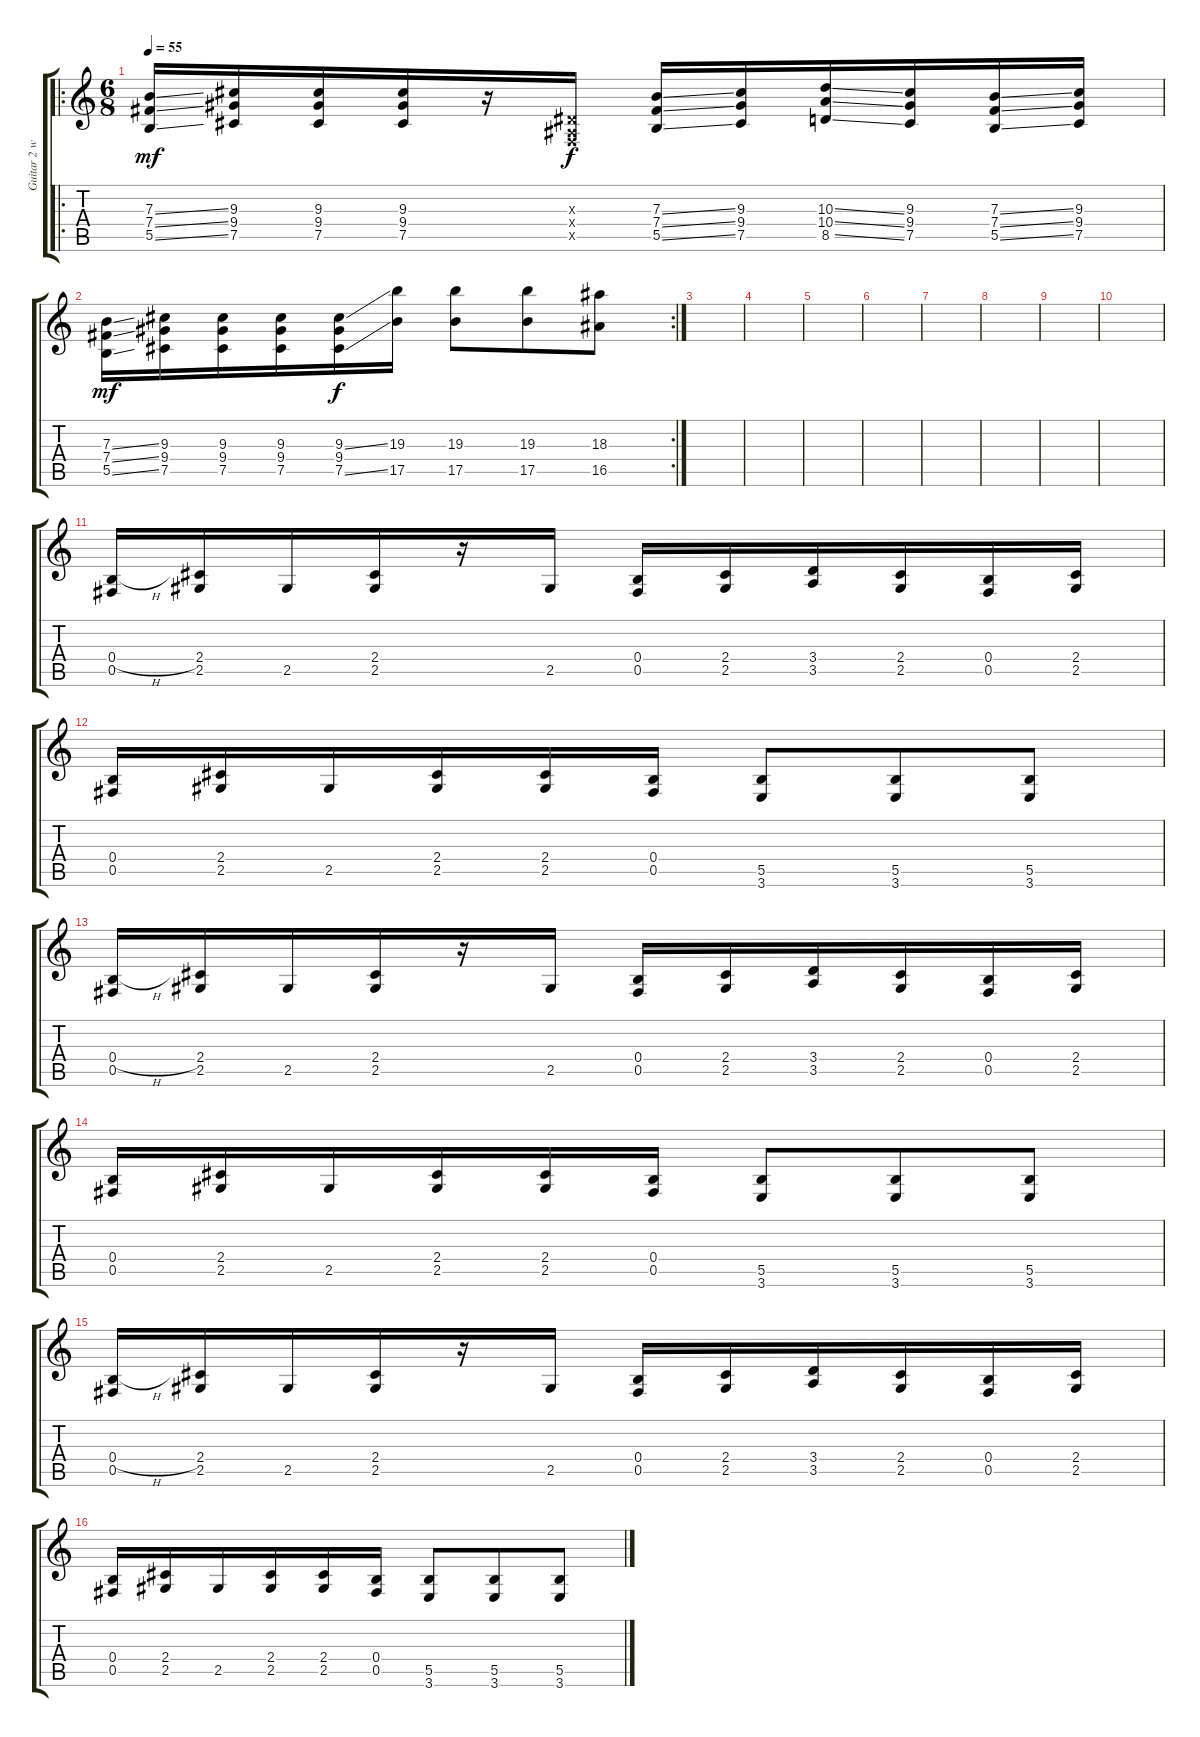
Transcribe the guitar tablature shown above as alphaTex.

\track ("Guitar 2 w/ Distorsion" "Guitar 2 w") {instrument distortionguitar}
\staff {score tabs}
\tuning (Db4 Ab3 E3 B2 Gb2 Db2) {hide}
\ro
\ts (6 8)
\tempo 55
\clef g2
\ks c
(7.3{ss} 7.4{ss} 5.5{ss}).16{dy mf instrument distortionguitar} (9.3 9.4 7.5).16 (9.3 9.4 7.5).16 (9.3 9.4 7.5).16 r.16 (-1.3{x} -1.4{x} -1.5{x}).16{dy f} (7.3{ss} 7.4{ss} 5.5{ss}).16 (9.3 9.4 7.5).16 (10.3{ss} 10.4{ss} 8.5{ss}).16 (9.3 9.4 7.5).16 (7.3{ss} 7.4{ss} 5.5{ss}).16 (9.3 9.4 7.5).16 |
\rc 2
(7.3{ss} 7.4{ss} 5.5{ss}).16{dy mf} (9.3 9.4 7.5).16 (9.3 9.4 7.5).16 (9.3 9.4 7.5).16 (9.3{ss} 9.4 7.5{ss}).16{dy f} (19.3 17.5).16 (19.3 17.5).8 (19.3 17.5).8 (18.3 16.5).8 |
|
|
|
|
|
|
|
|
(0.4{h} 0.5).16 (2.4 2.5).16 2.5.16 (2.4 2.5).16 r.16 2.5.16 (0.4 0.5).16 (2.4 2.5).16 (3.4 3.5).16 (2.4 2.5).16 (0.4 0.5).16 (2.4 2.5).16 |
(0.4 0.5).16 (2.4 2.5).16 2.5.16 (2.4 2.5).16 (2.4 2.5).16 (0.4 0.5).16 (5.5 3.6).8 (5.5 3.6).8 (5.5 3.6).8 |
(0.4{h} 0.5).16 (2.4 2.5).16 2.5.16 (2.4 2.5).16 r.16 2.5.16 (0.4 0.5).16 (2.4 2.5).16 (3.4 3.5).16 (2.4 2.5).16 (0.4 0.5).16 (2.4 2.5).16 |
(0.4 0.5).16 (2.4 2.5).16 2.5.16 (2.4 2.5).16 (2.4 2.5).16 (0.4 0.5).16 (5.5 3.6).8 (5.5 3.6).8 (5.5 3.6).8 |
(0.4{h} 0.5).16 (2.4 2.5).16 2.5.16 (2.4 2.5).16 r.16 2.5.16 (0.4 0.5).16 (2.4 2.5).16 (3.4 3.5).16 (2.4 2.5).16 (0.4 0.5).16 (2.4 2.5).16 |
(0.4 0.5).16 (2.4 2.5).16 2.5.16 (2.4 2.5).16 (2.4 2.5).16 (0.4 0.5).16 (5.5 3.6).8 (5.5 3.6).8 (5.5 3.6).8
